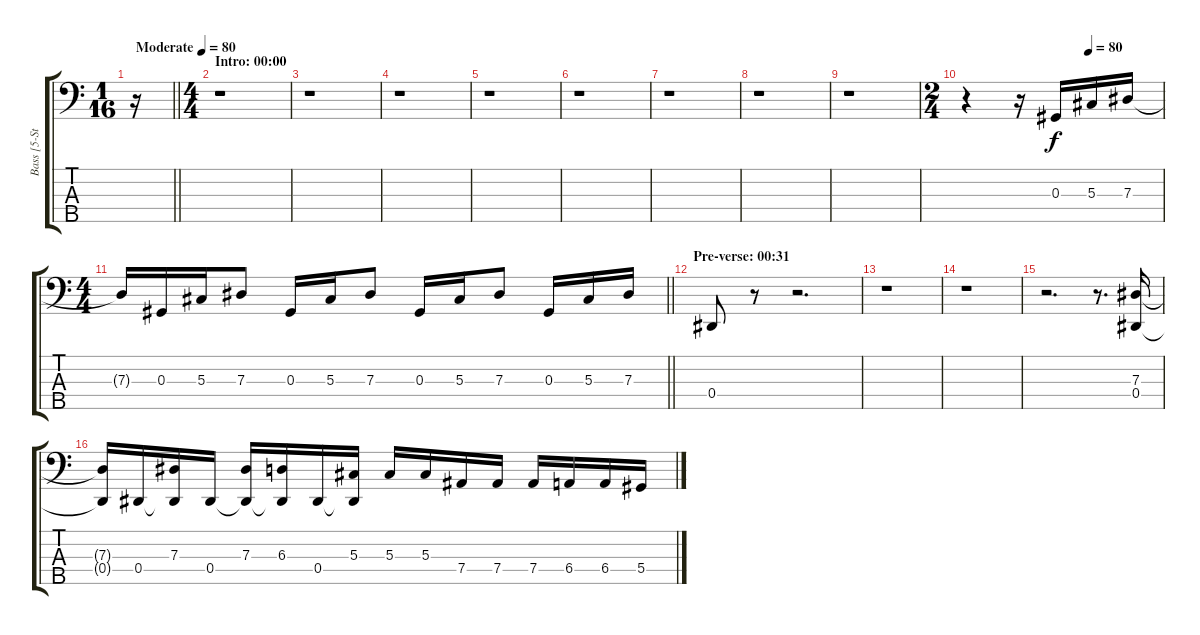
\track ("Bass [5-String]" "Bass [5-St") {instrument electricbasspick}
\staff {score tabs}
\tuning (Gb2 Db2 Ab1 Eb1 Bb0) {hide}
\ts (1 16)
\tempo (80 "Moderate")
\tempo 73
\tempo (80 "Moderate")
\clef f4
\barLineRight lightlight
\ks c
r.16{dy f instrument electricbasspick} |
\ts (4 4)
\section ("" "Intro: 00:00")
r.1 |
r.1 |
r.1 |
r.1 |
r.1 |
r.1 |
r.1 |
r.1 |
\ts (2 4)
\tempo (80 0.625)
r.4 r.16 0.3.16 5.3.16 7.3.16 |
\ts (4 4)
\barLineRight lightlight
7.3{t}.16 0.3.16 5.3.16 7.3.8 0.3.16 5.3.16 7.3.8 0.3.16 5.3.16 7.3.8 0.3.16 5.3.16 7.3.16 |
\section ("" "Pre-verse: 00:31")
0.4.8 r.8 r.2{d} |
r.1 |
r.1 |
r.2{d} r.8{d} (7.3 0.4).16 |
(7.3{t} 0.4{t}).16 0.4.16 (7.3 0.4{t}).16 0.4.16 (7.3 0.4{t}).16 (6.3 0.4{t}).16 0.4.16 (5.3 0.4{t}).16 5.3.16 5.3.16 7.4.16 7.4.16 7.4.16 6.4.16 6.4.16 5.4.16
